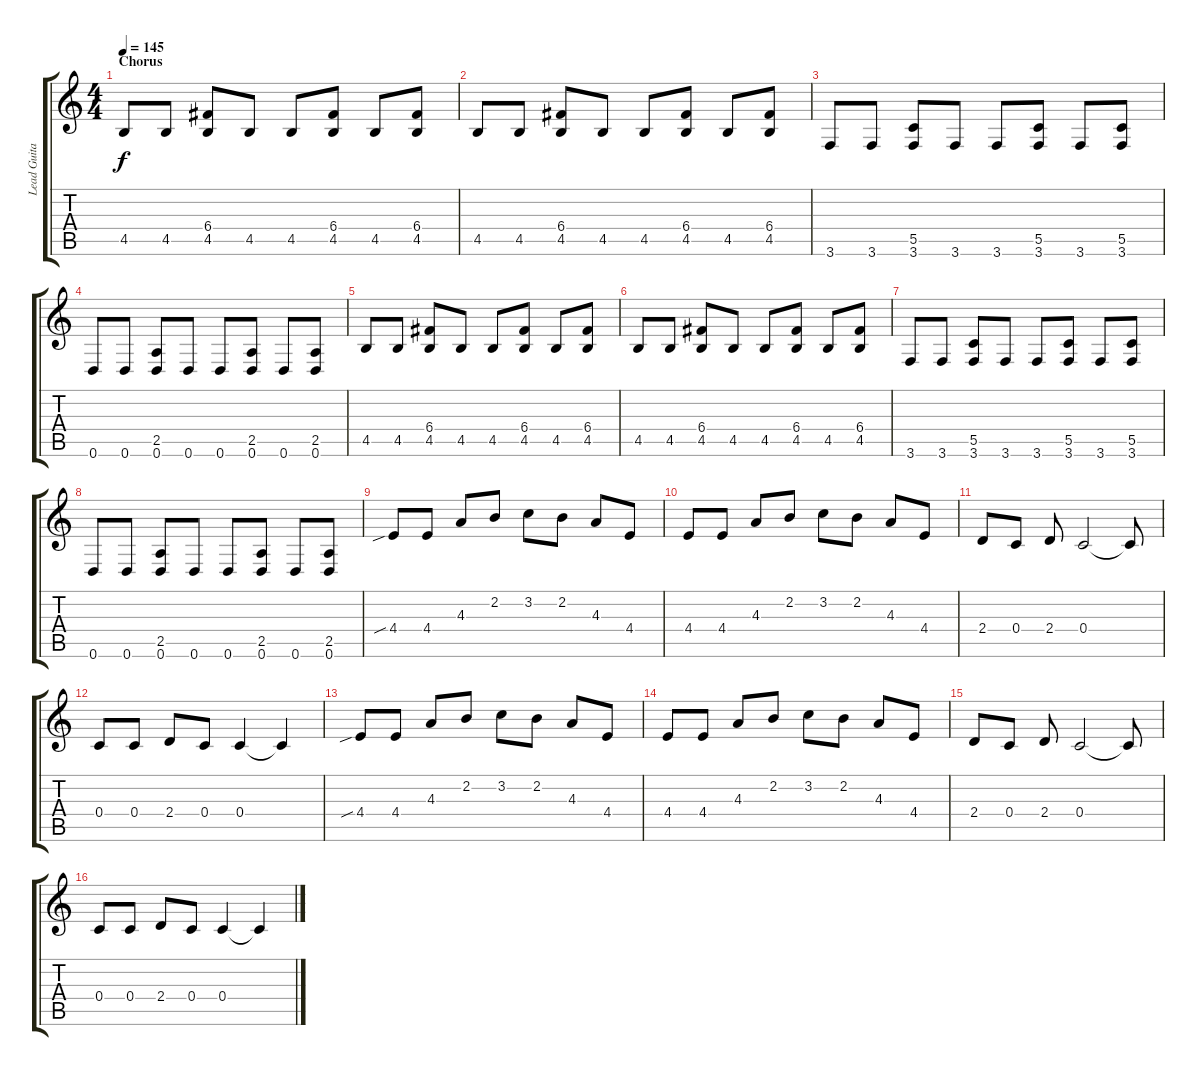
\track ("Lead Guitar" "Lead Guita") {instrument distortionguitar}
\staff {score tabs}
\tuning (D4 A3 F3 C3 G2 D2) {hide}
\ts (4 4)
\section ("" "Chorus")
\tempo 145
\clef g2
\ks c
4.5.8{dy f} 4.5.8 (6.4 4.5).8 4.5.8 4.5.8 (6.4 4.5).8 4.5.8 (6.4 4.5).8 |
4.5.8 4.5.8 (6.4 4.5).8 4.5.8 4.5.8 (6.4 4.5).8 4.5.8 (6.4 4.5).8 |
3.6.8 3.6.8 (5.5 3.6).8 3.6.8 3.6.8 (5.5 3.6).8 3.6.8 (5.5 3.6).8 |
0.6.8 0.6.8 (2.5 0.6).8 0.6.8 0.6.8 (2.5 0.6).8 0.6.8 (2.5 0.6).8 |
4.5.8 4.5.8 (6.4 4.5).8 4.5.8 4.5.8 (6.4 4.5).8 4.5.8 (6.4 4.5).8 |
4.5.8 4.5.8 (6.4 4.5).8 4.5.8 4.5.8 (6.4 4.5).8 4.5.8 (6.4 4.5).8 |
3.6.8 3.6.8 (5.5 3.6).8 3.6.8 3.6.8 (5.5 3.6).8 3.6.8 (5.5 3.6).8 |
0.6.8 0.6.8 (2.5 0.6).8 0.6.8 0.6.8 (2.5 0.6).8 0.6.8 (2.5 0.6).8 |
4.4{sib}.8 4.4.8 4.3.8 2.2.8 3.2.8 2.2.8 4.3.8 4.4.8 |
4.4.8 4.4.8 4.3.8 2.2.8 3.2.8 2.2.8 4.3.8 4.4.8 |
2.4.8 0.4.8 2.4.8 0.4.2 0.4{t}.8 |
0.4.8 0.4.8 2.4.8 0.4.8 0.4.4 0.4{t}.4 |
4.4{sib}.8 4.4.8 4.3.8 2.2.8 3.2.8 2.2.8 4.3.8 4.4.8 |
4.4.8 4.4.8 4.3.8 2.2.8 3.2.8 2.2.8 4.3.8 4.4.8 |
2.4.8 0.4.8 2.4.8 0.4.2 0.4{t}.8 |
0.4.8 0.4.8 2.4.8 0.4.8 0.4.4 0.4{t}.4
